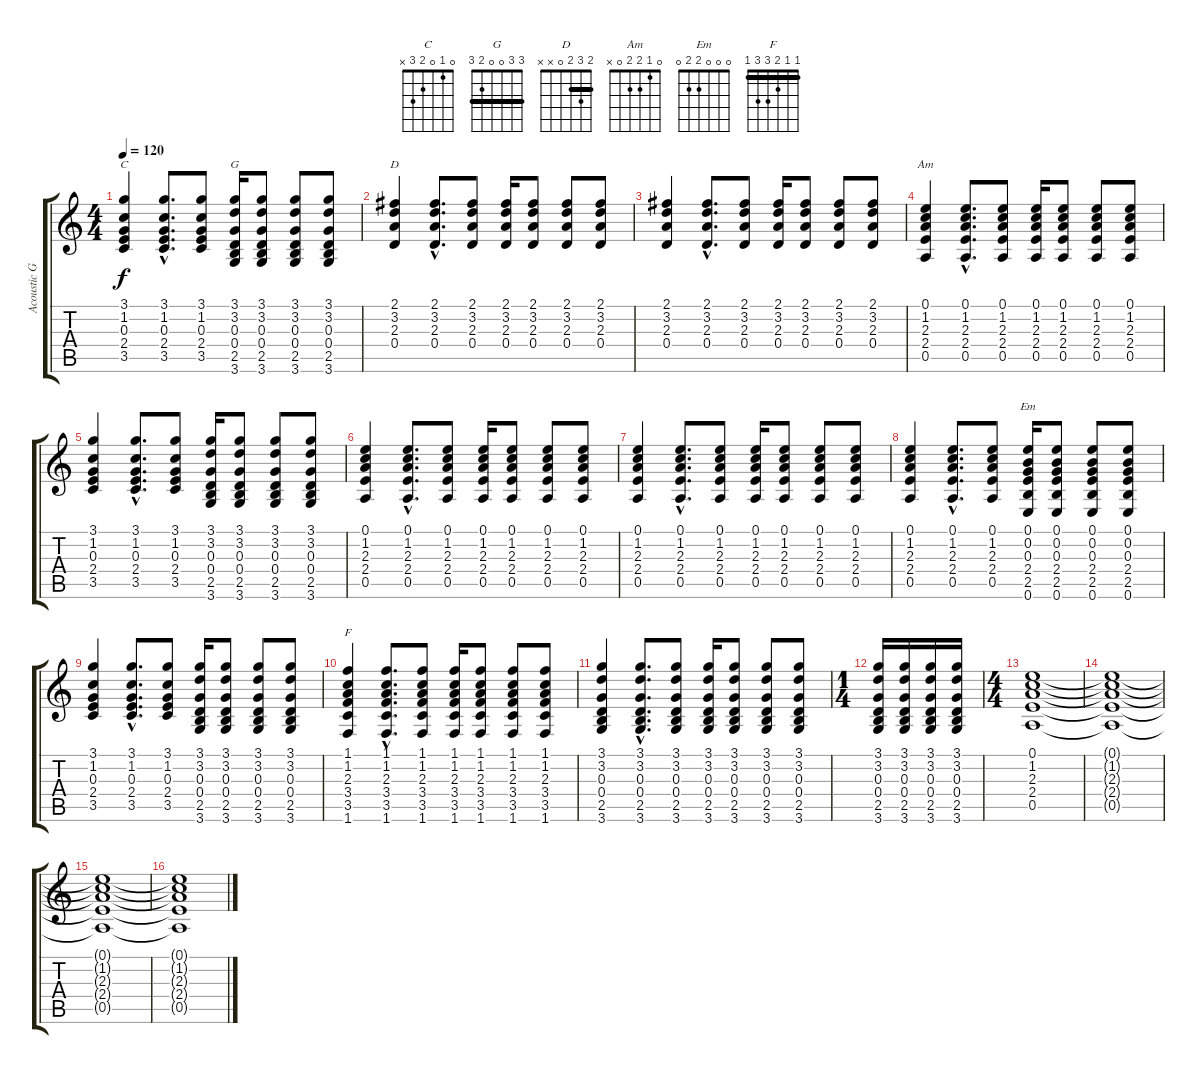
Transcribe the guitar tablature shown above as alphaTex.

\track ("Acoustic Guitar" "Acoustic G") {instrument acousticguitarsteel}
\staff {score tabs}
\tuning (E4 B3 G3 D3 A2 E2) {hide}
\chord ("C" 0 1 0 2 3 x)
\chord ("G" 3 3 0 0 2 3) {barre 3}
\chord ("D" 2 3 2 0 x x) {barre 2}
\chord ("Am" 0 1 2 2 0 x)
\chord ("Em" 0 0 0 2 2 0)
\chord ("F" 1 1 2 3 3 1) {barre 1}
\ts (4 4)
\tempo 120
\clef g2
\ks c
(3.1 1.2 0.3 2.4 3.5).4{ch "C" dy f} (3.1{hac} 1.2{hac} 0.3{hac} 2.4{hac} 3.5{hac}).8{d} (3.1 1.2 0.3 2.4 3.5).8 (3.1 3.2 0.3 0.4 2.5 3.6).16{ch "G"} (3.1 3.2 0.3 0.4 2.5 3.6).8 (3.1 3.2 0.3 0.4 2.5 3.6).8 (3.1 3.2 0.3 0.4 2.5 3.6).8 |
(2.1 3.2 2.3 0.4).4{ch "D"} (2.1{hac} 3.2{hac} 2.3{hac} 0.4{hac}).8{d} (2.1 3.2 2.3 0.4).8 (2.1 3.2 2.3 0.4).16 (2.1 3.2 2.3 0.4).8 (2.1 3.2 2.3 0.4).8 (2.1 3.2 2.3 0.4).8 |
(2.1 3.2 2.3 0.4).4 (2.1{hac} 3.2{hac} 2.3{hac} 0.4{hac}).8{d} (2.1 3.2 2.3 0.4).8 (2.1 3.2 2.3 0.4).16 (2.1 3.2 2.3 0.4).8 (2.1 3.2 2.3 0.4).8 (2.1 3.2 2.3 0.4).8 |
(0.1 1.2 2.3 2.4 0.5).4{ch "Am"} (0.1{hac} 1.2{hac} 2.3{hac} 2.4{hac} 0.5{hac}).8{d} (0.1 1.2 2.3 2.4 0.5).8 (0.1 1.2 2.3 2.4 0.5).16 (0.1 1.2 2.3 2.4 0.5).8 (0.1 1.2 2.3 2.4 0.5).8 (0.1 1.2 2.3 2.4 0.5).8 |
(3.1 1.2 0.3 2.4 3.5).4 (3.1{hac} 1.2{hac} 0.3{hac} 2.4{hac} 3.5{hac}).8{d} (3.1 1.2 0.3 2.4 3.5).8 (3.1 3.2 0.3 0.4 2.5 3.6).16 (3.1 3.2 0.3 0.4 2.5 3.6).8 (3.1 3.2 0.3 0.4 2.5 3.6).8 (3.1 3.2 0.3 0.4 2.5 3.6).8 |
(0.1 1.2 2.3 2.4 0.5).4 (0.1{hac} 1.2{hac} 2.3{hac} 2.4{hac} 0.5{hac}).8{d} (0.1 1.2 2.3 2.4 0.5).8 (0.1 1.2 2.3 2.4 0.5).16 (0.1 1.2 2.3 2.4 0.5).8 (0.1 1.2 2.3 2.4 0.5).8 (0.1 1.2 2.3 2.4 0.5).8 |
(0.1 1.2 2.3 2.4 0.5).4 (0.1{hac} 1.2{hac} 2.3{hac} 2.4{hac} 0.5{hac}).8{d} (0.1 1.2 2.3 2.4 0.5).8 (0.1 1.2 2.3 2.4 0.5).16 (0.1 1.2 2.3 2.4 0.5).8 (0.1 1.2 2.3 2.4 0.5).8 (0.1 1.2 2.3 2.4 0.5).8 |
(0.1 1.2 2.3 2.4 0.5).4 (0.1{hac} 1.2{hac} 2.3{hac} 2.4{hac} 0.5{hac}).8{d} (0.1 1.2 2.3 2.4 0.5).8 (0.1 0.2 0.3 2.4 2.5 0.6).16{ch "Em"} (0.1 0.2 0.3 2.4 2.5 0.6).8 (0.1 0.2 0.3 2.4 2.5 0.6).8 (0.1 0.2 0.3 2.4 2.5 0.6).8 |
(3.1 1.2 0.3 2.4 3.5).4 (3.1{hac} 1.2{hac} 0.3{hac} 2.4{hac} 3.5{hac}).8{d} (3.1 1.2 0.3 2.4 3.5).8 (3.1 3.2 0.3 0.4 2.5 3.6).16 (3.1 3.2 0.3 0.4 2.5 3.6).8 (3.1 3.2 0.3 0.4 2.5 3.6).8 (3.1 3.2 0.3 0.4 2.5 3.6).8 |
(1.1 1.2 2.3 3.4 3.5 1.6).4{ch "F"} (1.1{hac} 1.2{hac} 2.3{hac} 3.4{hac} 3.5{hac} 1.6{hac}).8{d} (1.1 1.2 2.3 3.4 3.5 1.6).8 (1.1 1.2 2.3 3.4 3.5 1.6).16 (1.1 1.2 2.3 3.4 3.5 1.6).8 (1.1 1.2 2.3 3.4 3.5 1.6).8 (1.1 1.2 2.3 3.4 3.5 1.6).8 |
(3.1 3.2 0.3 0.4 2.5 3.6).4 (3.1{hac} 3.2{hac} 0.3{hac} 0.4{hac} 2.5{hac} 3.6{hac}).8{d} (3.1 3.2 0.3 0.4 2.5 3.6).8 (3.1 3.2 0.3 0.4 2.5 3.6).16 (3.1 3.2 0.3 0.4 2.5 3.6).8 (3.1 3.2 0.3 0.4 2.5 3.6).8 (3.1 3.2 0.3 0.4 2.5 3.6).8 |
\ts (1 4)
(3.1 3.2 0.3 0.4 2.5 3.6).16 (3.1 3.2 0.3 0.4 2.5 3.6).16 (3.1 3.2 0.3 0.4 2.5 3.6).16 (3.1 3.2 0.3 0.4 2.5 3.6).16 |
\ts (4 4)
(0.1 1.2 2.3 2.4 0.5).1 |
(0.1{t} 1.2{t} 2.3{t} 2.4{t} 0.5{t}).1 |
(0.1{t} 1.2{t} 2.3{t} 2.4{t} 0.5{t}).1 |
(0.1{t} 1.2{t} 2.3{t} 2.4{t} 0.5{t}).1
